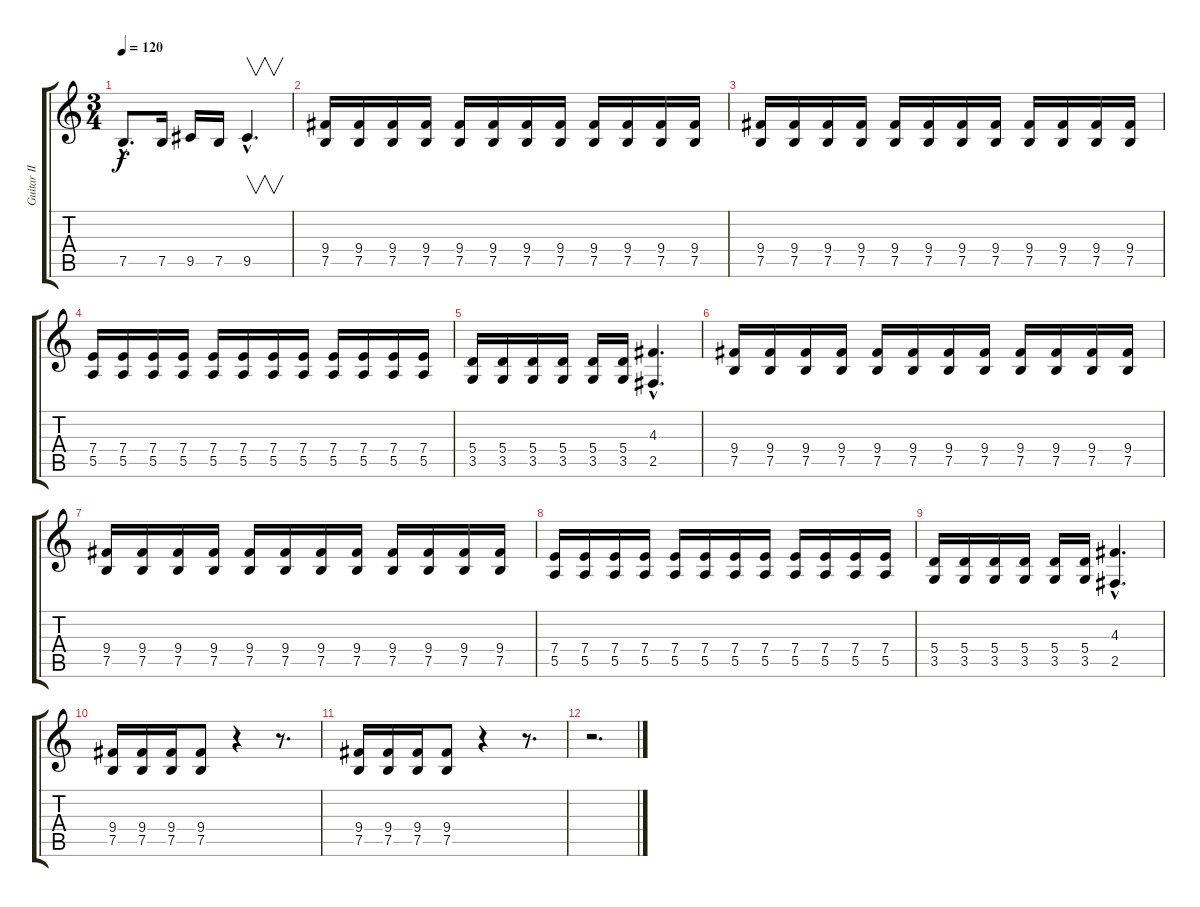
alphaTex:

\track ("Guitar II" "Guitar II") {instrument overdrivenguitar}
\staff {score tabs}
\tuning (B3 Gb3 D3 A2 E2 B1) {hide}
\ts (3 4)
\tempo 120
\clef g2
\ks c
7.5{hac}.8{d dy f} 7.5.16 9.5.16 7.5.16 9.5{hac}.4{v d} |
(9.4 7.5).16 (9.4 7.5).16 (9.4 7.5).16 (9.4 7.5).16 (9.4 7.5).16 (9.4 7.5).16 (9.4 7.5).16 (9.4 7.5).16 (9.4 7.5).16 (9.4 7.5).16 (9.4 7.5).16 (9.4 7.5).16 |
(9.4 7.5).16 (9.4 7.5).16 (9.4 7.5).16 (9.4 7.5).16 (9.4 7.5).16 (9.4 7.5).16 (9.4 7.5).16 (9.4 7.5).16 (9.4 7.5).16 (9.4 7.5).16 (9.4 7.5).16 (9.4 7.5).16 |
(7.4 5.5).16 (7.4 5.5).16 (7.4 5.5).16 (7.4 5.5).16 (7.4 5.5).16 (7.4 5.5).16 (7.4 5.5).16 (7.4 5.5).16 (7.4 5.5).16 (7.4 5.5).16 (7.4 5.5).16 (7.4 5.5).16 |
(5.4 3.5).16 (5.4 3.5).16 (5.4 3.5).16 (5.4 3.5).16 (5.4 3.5).16 (5.4 3.5).16 (4.3{hac} 2.5{hac}).4{d} |
(9.4 7.5).16 (9.4 7.5).16 (9.4 7.5).16 (9.4 7.5).16 (9.4 7.5).16 (9.4 7.5).16 (9.4 7.5).16 (9.4 7.5).16 (9.4 7.5).16 (9.4 7.5).16 (9.4 7.5).16 (9.4 7.5).16 |
(9.4 7.5).16 (9.4 7.5).16 (9.4 7.5).16 (9.4 7.5).16 (9.4 7.5).16 (9.4 7.5).16 (9.4 7.5).16 (9.4 7.5).16 (9.4 7.5).16 (9.4 7.5).16 (9.4 7.5).16 (9.4 7.5).16 |
(7.4 5.5).16 (7.4 5.5).16 (7.4 5.5).16 (7.4 5.5).16 (7.4 5.5).16 (7.4 5.5).16 (7.4 5.5).16 (7.4 5.5).16 (7.4 5.5).16 (7.4 5.5).16 (7.4 5.5).16 (7.4 5.5).16 |
(5.4 3.5).16 (5.4 3.5).16 (5.4 3.5).16 (5.4 3.5).16 (5.4 3.5).16 (5.4 3.5).16 (4.3{hac} 2.5{hac}).4{d} |
(9.4 7.5).16 (9.4 7.5).16 (9.4 7.5).16 (9.4 7.5).8 r.4 r.8{d} |
(9.4 7.5).16 (9.4 7.5).16 (9.4 7.5).16 (9.4 7.5).8 r.4 r.8{d} |
r.2{d}
